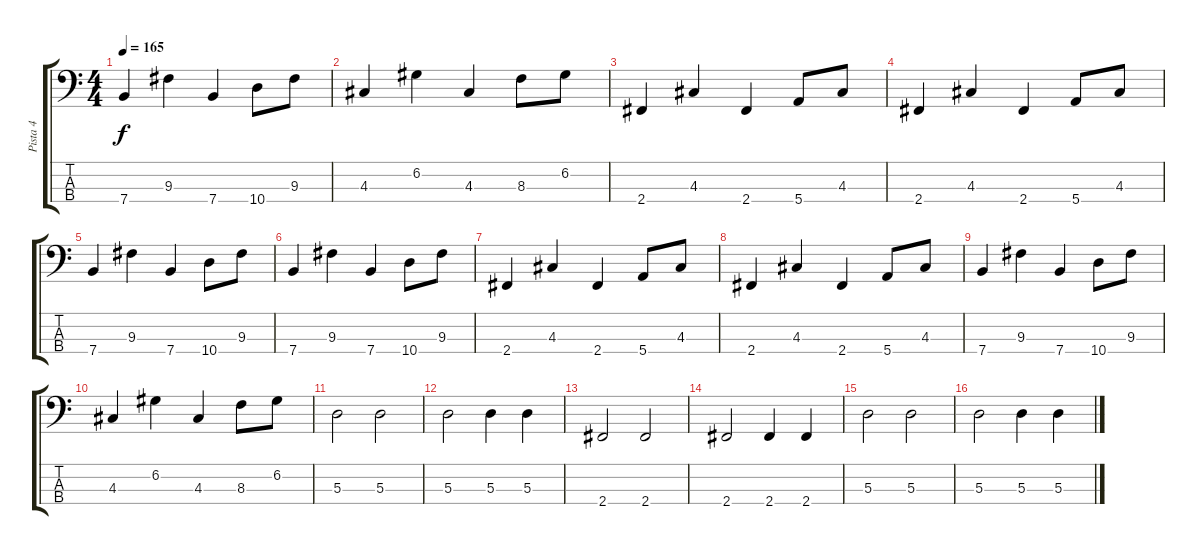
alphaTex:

\track ("Pista 4" "Pista 4") {instrument electricbasspick}
\staff {score tabs}
\tuning (G2 D2 A1 E1) {hide}
\ts (4 4)
\tempo 165
\clef f4
\ks c
7.4.4{dy f} 9.3.4 7.4.4 10.4.8 9.3.8 |
4.3.4 6.2.4 4.3.4 8.3.8 6.2.8 |
2.4.4 4.3.4 2.4.4 5.4.8 4.3.8 |
2.4.4 4.3.4 2.4.4 5.4.8 4.3.8 |
7.4.4 9.3.4 7.4.4 10.4.8 9.3.8 |
7.4.4 9.3.4 7.4.4 10.4.8 9.3.8 |
2.4.4 4.3.4 2.4.4 5.4.8 4.3.8 |
2.4.4 4.3.4 2.4.4 5.4.8 4.3.8 |
7.4.4 9.3.4 7.4.4 10.4.8 9.3.8 |
4.3.4 6.2.4 4.3.4 8.3.8 6.2.8 |
5.3.2 5.3.2 |
5.3.2 5.3.4 5.3.4 |
2.4.2 2.4.2 |
2.4.2 2.4.4 2.4.4 |
5.3.2 5.3.2 |
5.3.2 5.3.4 5.3.4
